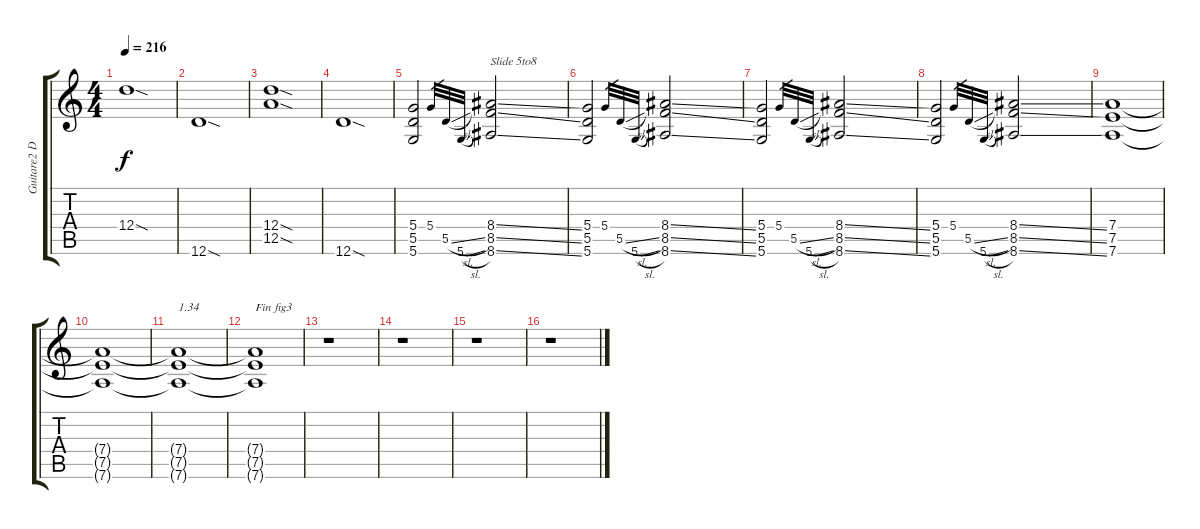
\track ("Guitare2 Dr-D" "Guitare2 D") {instrument distortionguitar}
\staff {score tabs}
\tuning (E4 B3 G3 D3 A2 D2) {hide}
\ts (4 4)
\tempo 216
\clef g2
\ks c
12.4{sod}.1{dy f} |
12.6{sod}.1 |
(12.4{sod} 12.5{sod}).1 |
12.6{sod}.1 |
(5.4 5.5 5.6).2 5.4.32{gr} 5.5{sl}.32{gr} 5.6{sl}.32{gr} (8.4{ss} 8.5{ss} 8.6{ss}).2{txt "Slide 5to8"} |
(5.4 5.5 5.6).2 5.4.32{gr} 5.5{sl}.32{gr} 5.6{sl}.32{gr} (8.4{ss} 8.5{ss} 8.6{ss}).2 |
(5.4 5.5 5.6).2 5.4.32{gr} 5.5{sl}.32{gr} 5.6{sl}.32{gr} (8.4{ss} 8.5{ss} 8.6{ss}).2 |
(5.4 5.5 5.6).2 5.4.32{gr} 5.5{sl}.32{gr} 5.6{sl}.32{gr} (8.4{ss} 8.5{ss} 8.6{ss}).2 |
(7.4 7.5 7.6).1 |
(7.4{t} 7.5{t} 7.6{t}).1 |
(7.4{t} 7.5{t} 7.6{t}).1{txt "1.34"} |
(7.4{t} 7.5{t} 7.6{t}).1{txt "Fin fig3"} |
r.1 |
r.1 |
r.1 |
r.1
